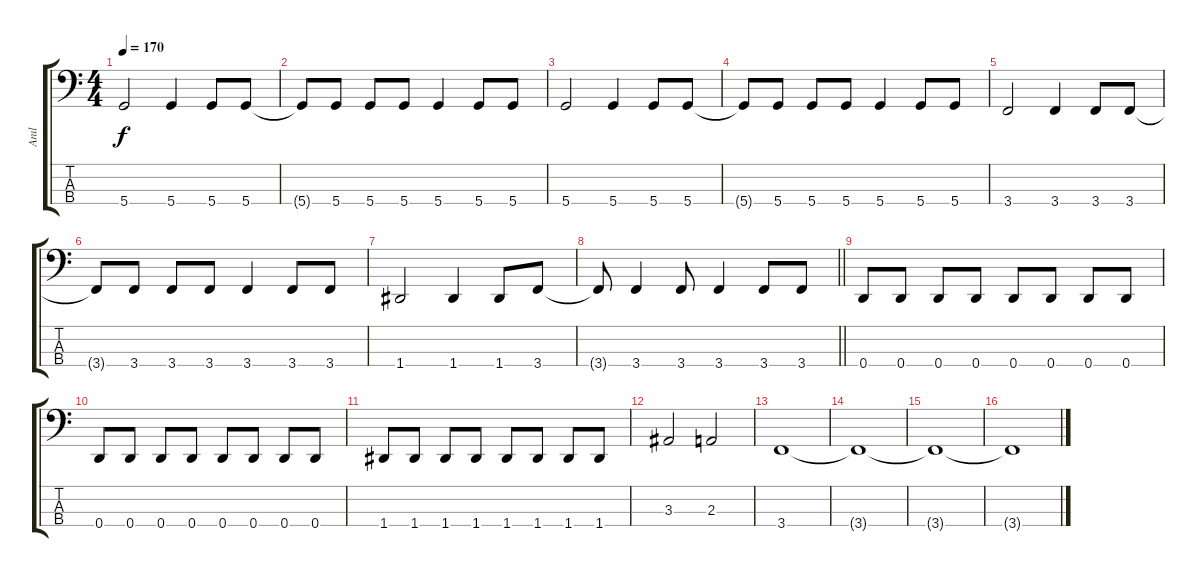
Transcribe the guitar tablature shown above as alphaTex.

\track ("Anıl" "Anıl") {instrument electricbassfinger}
\staff {score tabs}
\tuning (F2 C2 G1 D1) {hide}
\ts (4 4)
\tempo 170
\clef f4
\ks c
5.4.2{dy f} 5.4.4 5.4.8 5.4.8 |
5.4{t}.8 5.4.8 5.4.8 5.4.8 5.4.4 5.4.8 5.4.8 |
5.4.2 5.4.4 5.4.8 5.4.8 |
5.4{t}.8 5.4.8 5.4.8 5.4.8 5.4.4 5.4.8 5.4.8 |
3.4.2 3.4.4 3.4.8 3.4.8 |
3.4{t}.8 3.4.8 3.4.8 3.4.8 3.4.4 3.4.8 3.4.8 |
1.4.2 1.4.4 1.4.8 3.4.8 |
\barLineRight lightlight
3.4{t}.8 3.4.4 3.4.8 3.4.4 3.4.8 3.4.8 |
\section ("" "")
0.4.8 0.4.8 0.4.8 0.4.8 0.4.8 0.4.8 0.4.8 0.4.8 |
0.4.8 0.4.8 0.4.8 0.4.8 0.4.8 0.4.8 0.4.8 0.4.8 |
1.4.8 1.4.8 1.4.8 1.4.8 1.4.8 1.4.8 1.4.8 1.4.8 |
3.3.2 2.3.2 |
3.4.1 |
3.4{t}.1 |
3.4{t}.1 |
3.4{t}.1
